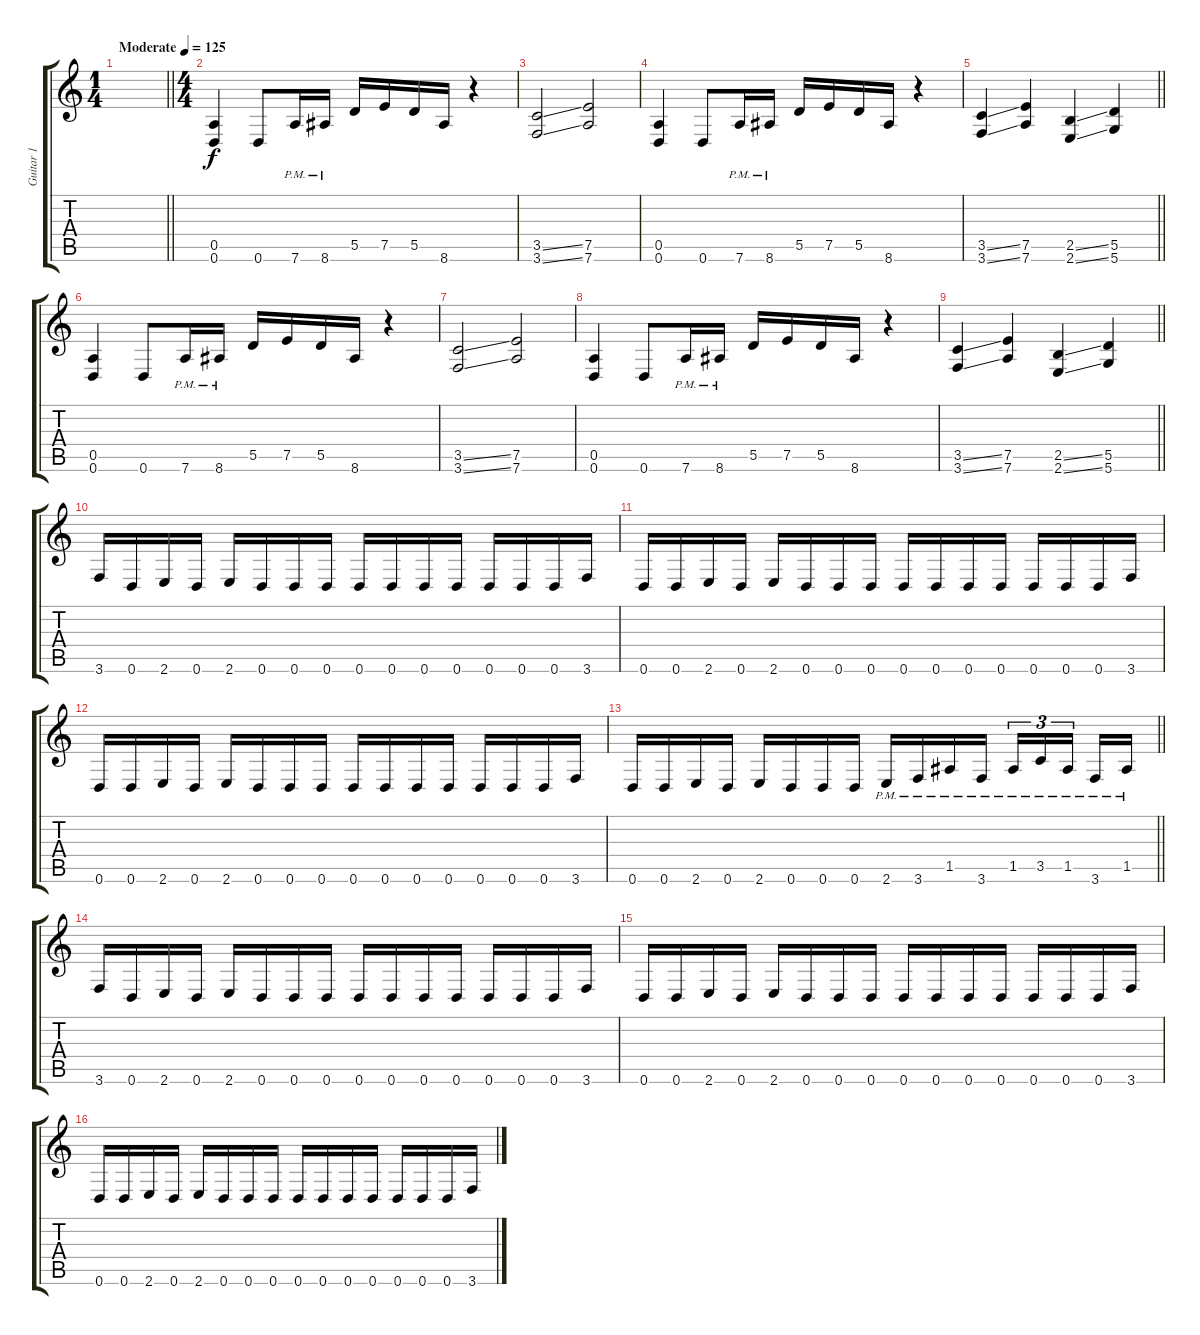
\track ("Guitar 1" "Guitar 1") {instrument distortionguitar}
\staff {score tabs}
\tuning (E4 B3 G3 D3 A2 D2) {hide}
\ts (1 4)
\tempo (125 "Moderate")
\clef g2
\barLineRight lightlight
\ks c
|
\ts (4 4)
(0.5 0.6).4 0.6.8 7.6{pm}.16 8.6{pm}.16 5.5.16 7.5.16 5.5.16 8.6.16 r.4 |
(3.5{ss} 3.6{ss}).2 (7.5 7.6).2 |
(0.5 0.6).4 0.6.8 7.6{pm}.16 8.6{pm}.16 5.5.16 7.5.16 5.5.16 8.6.16 r.4 |
\barLineRight lightlight
(3.5{ss} 3.6{ss}).4 (7.5 7.6).4 (2.5{ss} 2.6{ss}).4 (5.5 5.6).4 |
(0.5 0.6).4 0.6.8 7.6{pm}.16 8.6{pm}.16 5.5.16 7.5.16 5.5.16 8.6.16 r.4 |
(3.5{ss} 3.6{ss}).2 (7.5 7.6).2 |
(0.5 0.6).4 0.6.8 7.6{pm}.16 8.6{pm}.16 5.5.16 7.5.16 5.5.16 8.6.16 r.4 |
\barLineRight lightlight
(3.5{ss} 3.6{ss}).4 (7.5 7.6).4 (2.5{ss} 2.6{ss}).4 (5.5 5.6).4 |
3.6.16 0.6.16 2.6.16 0.6.16 2.6.16 0.6.16 0.6.16 0.6.16 0.6.16 0.6.16 0.6.16 0.6.16 0.6.16 0.6.16 0.6.16 3.6.16 |
0.6.16 0.6.16 2.6.16 0.6.16 2.6.16 0.6.16 0.6.16 0.6.16 0.6.16 0.6.16 0.6.16 0.6.16 0.6.16 0.6.16 0.6.16 3.6.16 |
0.6.16 0.6.16 2.6.16 0.6.16 2.6.16 0.6.16 0.6.16 0.6.16 0.6.16 0.6.16 0.6.16 0.6.16 0.6.16 0.6.16 0.6.16 3.6.16 |
\barLineRight lightlight
0.6.16 0.6.16 2.6.16 0.6.16 2.6.16 0.6.16 0.6.16 0.6.16 2.6{pm}.16 3.6{pm}.16 1.5{pm}.16 3.6{pm}.16 1.5{pm}.16{tu (3 2)} 3.5{pm}.16{tu (3 2)} 1.5{pm}.16{tu (3 2) beam splitsecondary} 3.6{pm}.16 1.5{pm}.16 |
3.6.16 0.6.16 2.6.16 0.6.16 2.6.16 0.6.16 0.6.16 0.6.16 0.6.16 0.6.16 0.6.16 0.6.16 0.6.16 0.6.16 0.6.16 3.6.16 |
0.6.16 0.6.16 2.6.16 0.6.16 2.6.16 0.6.16 0.6.16 0.6.16 0.6.16 0.6.16 0.6.16 0.6.16 0.6.16 0.6.16 0.6.16 3.6.16 |
0.6.16 0.6.16 2.6.16 0.6.16 2.6.16 0.6.16 0.6.16 0.6.16 0.6.16 0.6.16 0.6.16 0.6.16 0.6.16 0.6.16 0.6.16 3.6.16
